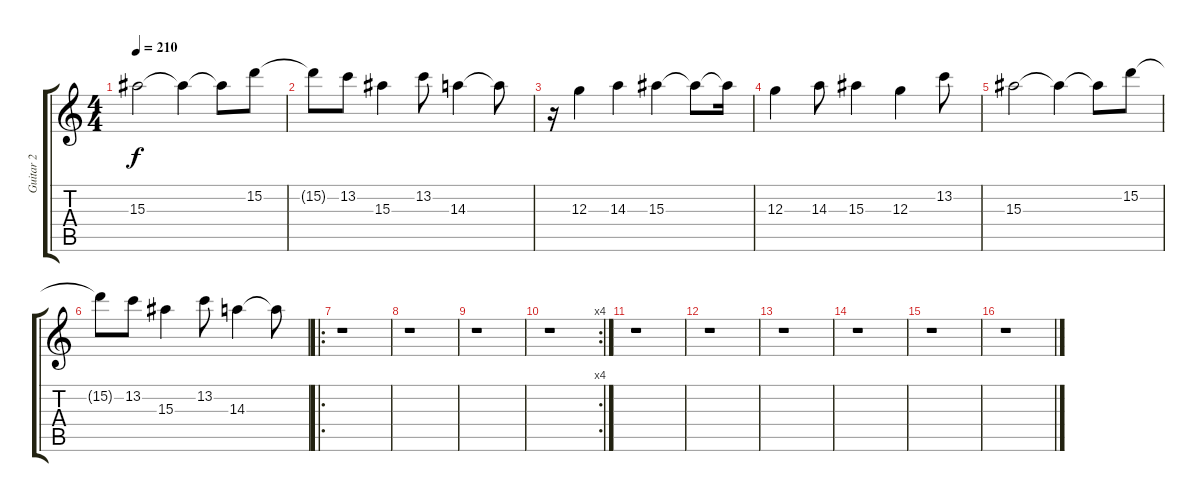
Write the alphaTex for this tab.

\track ("Guitar 2" "Guitar 2") {instrument overdrivenguitar}
\staff {score tabs}
\tuning (E4 B3 G3 D3 A2 E2) {hide}
\ts (4 4)
\tempo 210
\clef g2
\ks c
15.3.2{dy f} 15.3{t}.4 15.3{t}.8 15.2.8 |
15.2{t}.8 13.2.8 15.3.4 13.2.8 14.3.4 14.3{t}.8 |
r.16 12.3.4 14.3.4 15.3.4 15.3{t}.8 15.3{t}.16 |
12.3.4 14.3.8 15.3.4 12.3.4 13.2.8 |
15.3.2 15.3{t}.4 15.3{t}.8 15.2.8 |
15.2{t}.8 13.2.8 15.3.4 13.2.8 14.3.4 14.3{t}.8 |
\ro
r.1 |
r.1 |
r.1 |
\rc 4
r.1 |
r.1 |
r.1 |
r.1 |
r.1 |
r.1 |
r.1
